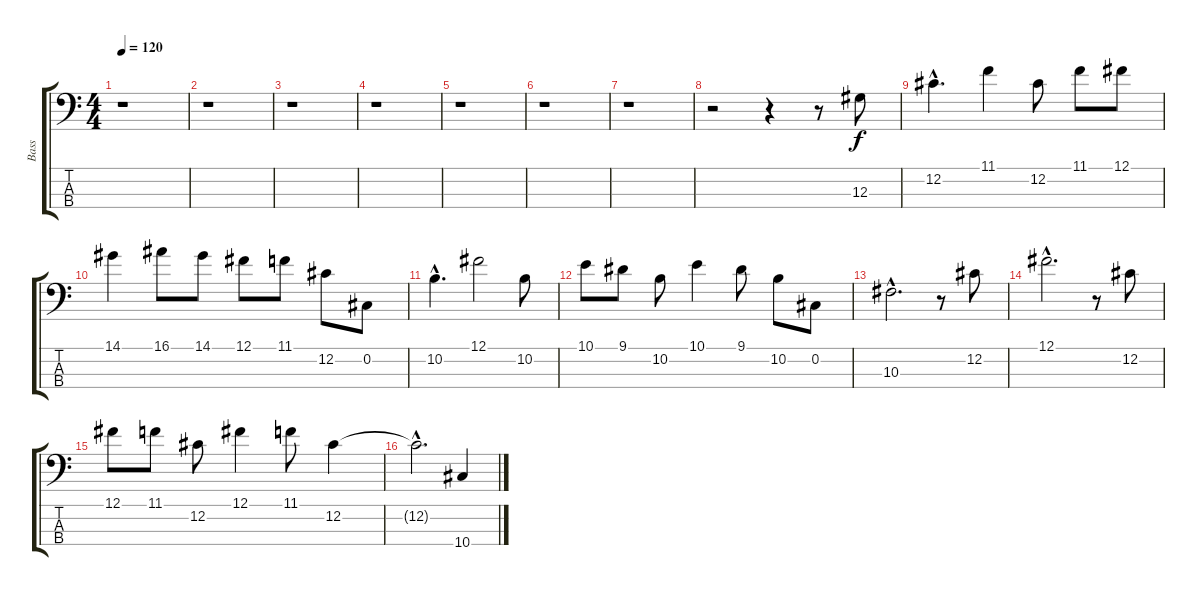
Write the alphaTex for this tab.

\track ("Bass" "Bass") {instrument electricbassfinger}
\staff {score tabs}
\tuning (Gb2 Db2 Ab1 Eb1) {hide}
\ts (4 4)
\tempo 120
\clef f4
\ks c
r.1{dy f instrument electricbassfinger} |
r.1 |
r.1 |
r.1 |
r.1 |
r.1 |
r.1 |
r.2 r.4 r.8 12.3.8 |
12.2{hac}.4{d} 11.1.4 12.2.8 11.1.8 12.1.8 |
14.1.4 16.1.8 14.1.8 12.1.8 11.1.8 12.2.8 0.2.8 |
10.2{hac}.4{d} 12.1.2 10.2.8 |
10.1.8 9.1.8 10.2.8 10.1.4 9.1.8 10.2.8 0.2.8 |
10.3{hac}.2{d} r.8 12.2.8 |
12.1{hac}.2{d} r.8 12.2.8 |
12.1.8 11.1.8 12.2.8 12.1.4 11.1.8 12.2.4 |
12.2{hac t}.2{d} 10.4.4
